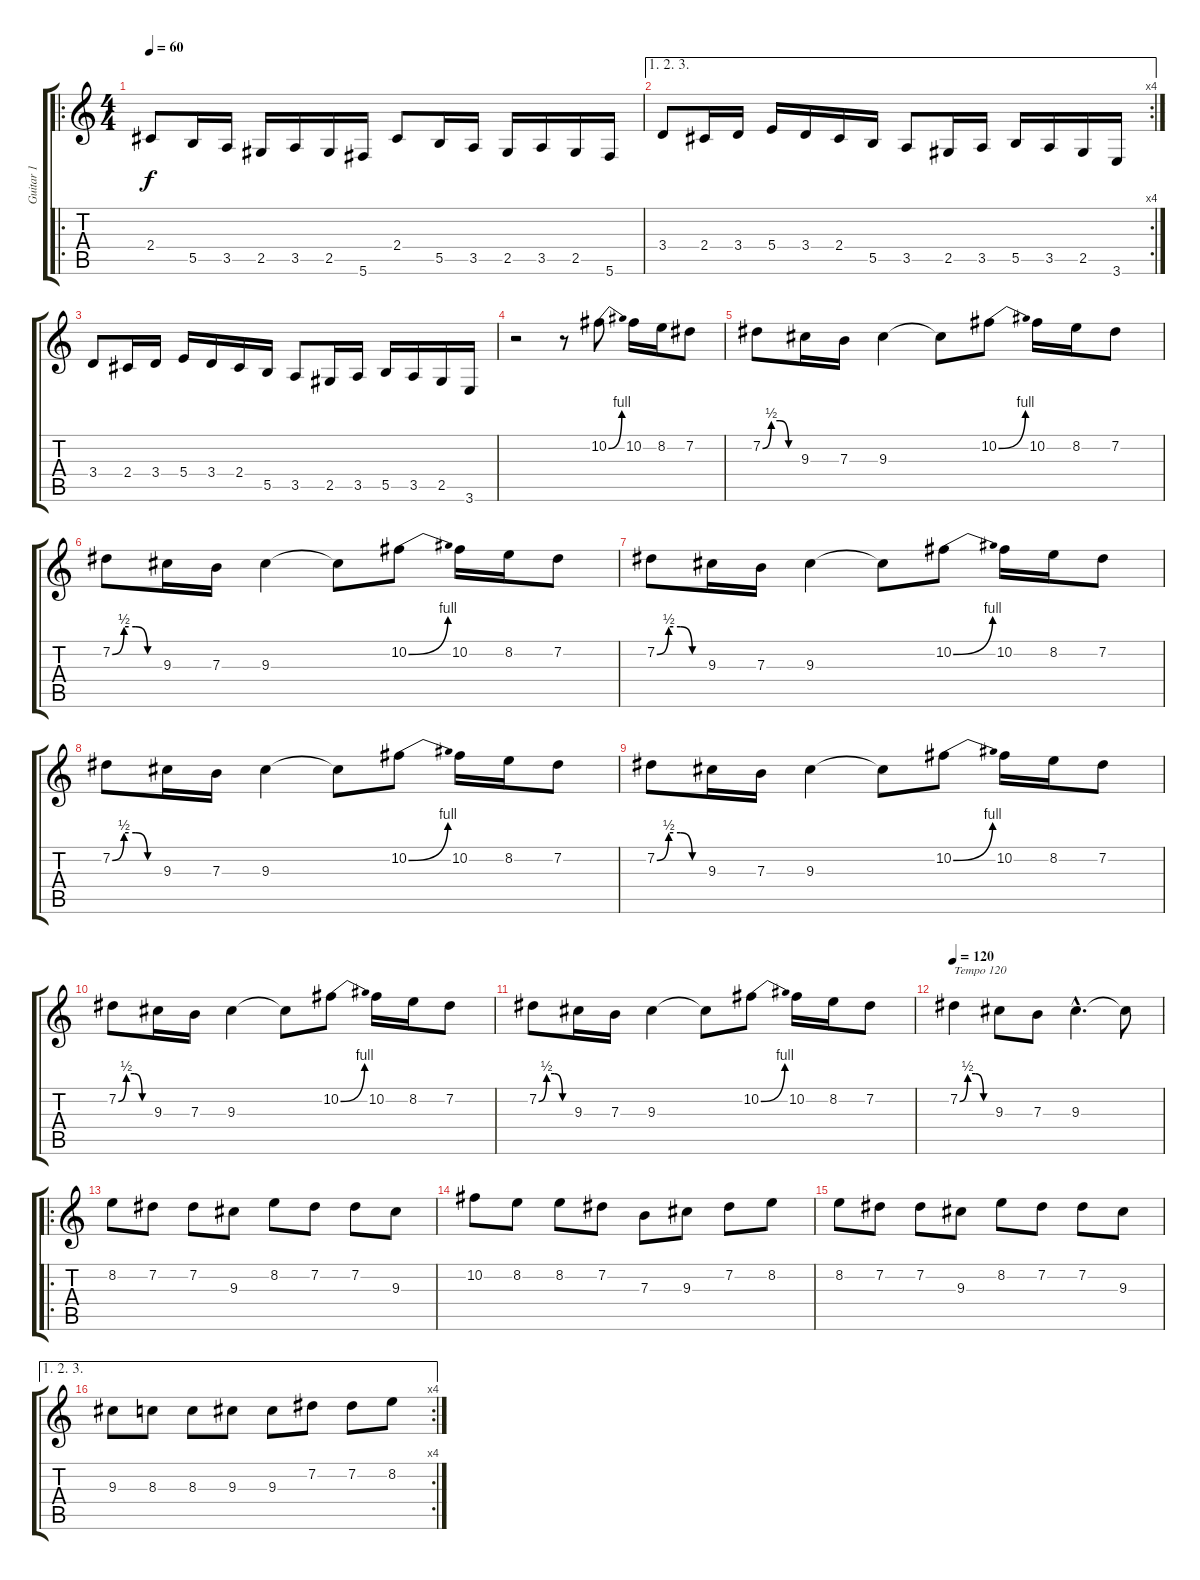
\track ("Guitar 1" "Guitar 1") {instrument distortionguitar}
\staff {score tabs}
\tuning (Db4 Ab3 E3 B2 Gb2 Db2) {hide}
\ro
\ts (4 4)
\tempo 60
\clef g2
\ks c
2.4.8{dy f instrument distortionguitar} 5.5.16 3.5.16 2.5.16 3.5.16 2.5.16 5.6.16 2.4.8 5.5.16 3.5.16 2.5.16 3.5.16 2.5.16 5.6.16 |
\ae (1 2 3)
\rc 4
3.4.8 2.4.16 3.4.16 5.4.16 3.4.16 2.4.16 5.5.16 3.5.8 2.5.16 3.5.16 5.5.16 3.5.16 2.5.16 3.6.16 |
3.4.8 2.4.16 3.4.16 5.4.16 3.4.16 2.4.16 5.5.16 3.5.8 2.5.16 3.5.16 5.5.16 3.5.16 2.5.16 3.6.16 |
r.2 r.8 10.2{be (bend 0 0 60 4)}.8 10.2.16 8.2.16 7.2.8 |
7.2{be (custom 0 0 15 2 30 2 45 0 60 0)}.8 9.3.16 7.3.16 9.3.4 9.3{t}.8 10.2{be (bend 0 0 60 4)}.8 10.2.16 8.2.16 7.2.8 |
7.2{be (custom 0 0 15 2 30 2 45 0 60 0)}.8 9.3.16 7.3.16 9.3.4 9.3{t}.8 10.2{be (bend 0 0 60 4)}.8 10.2.16 8.2.16 7.2.8 |
7.2{be (custom 0 0 15 2 30 2 45 0 60 0)}.8 9.3.16 7.3.16 9.3.4 9.3{t}.8 10.2{be (bend 0 0 60 4)}.8 10.2.16 8.2.16 7.2.8 |
7.2{be (custom 0 0 15 2 30 2 45 0 60 0)}.8 9.3.16 7.3.16 9.3.4 9.3{t}.8 10.2{be (bend 0 0 60 4)}.8 10.2.16 8.2.16 7.2.8 |
7.2{be (custom 0 0 15 2 30 2 45 0 60 0)}.8 9.3.16 7.3.16 9.3.4 9.3{t}.8 10.2{be (bend 0 0 60 4)}.8 10.2.16 8.2.16 7.2.8 |
7.2{be (custom 0 0 15 2 30 2 45 0 60 0)}.8 9.3.16 7.3.16 9.3.4 9.3{t}.8 10.2{be (bend 0 0 60 4)}.8 10.2.16 8.2.16 7.2.8 |
7.2{be (custom 0 0 15 2 30 2 45 0 60 0)}.8 9.3.16 7.3.16 9.3.4 9.3{t}.8 10.2{be (bend 0 0 60 4)}.8 10.2.16 8.2.16 7.2.8 |
\tempo 120
7.2{be (custom 0 0 15 2 30 2 45 0 60 0)}.4{txt "Tempo 120"} 9.3.8 7.3.8 9.3{hac}.4{d} 9.3{t}.8 |
\ro
8.2.8 7.2.8 7.2.8 9.3.8 8.2.8 7.2.8 7.2.8 9.3.8 |
10.2.8 8.2.8 8.2.8 7.2.8 7.3.8 9.3.8 7.2.8 8.2.8 |
8.2.8 7.2.8 7.2.8 9.3.8 8.2.8 7.2.8 7.2.8 9.3.8 |
\ae (1 2 3)
\rc 4
9.3.8 8.3.8 8.3.8 9.3.8 9.3.8 7.2.8 7.2.8 8.2.8
